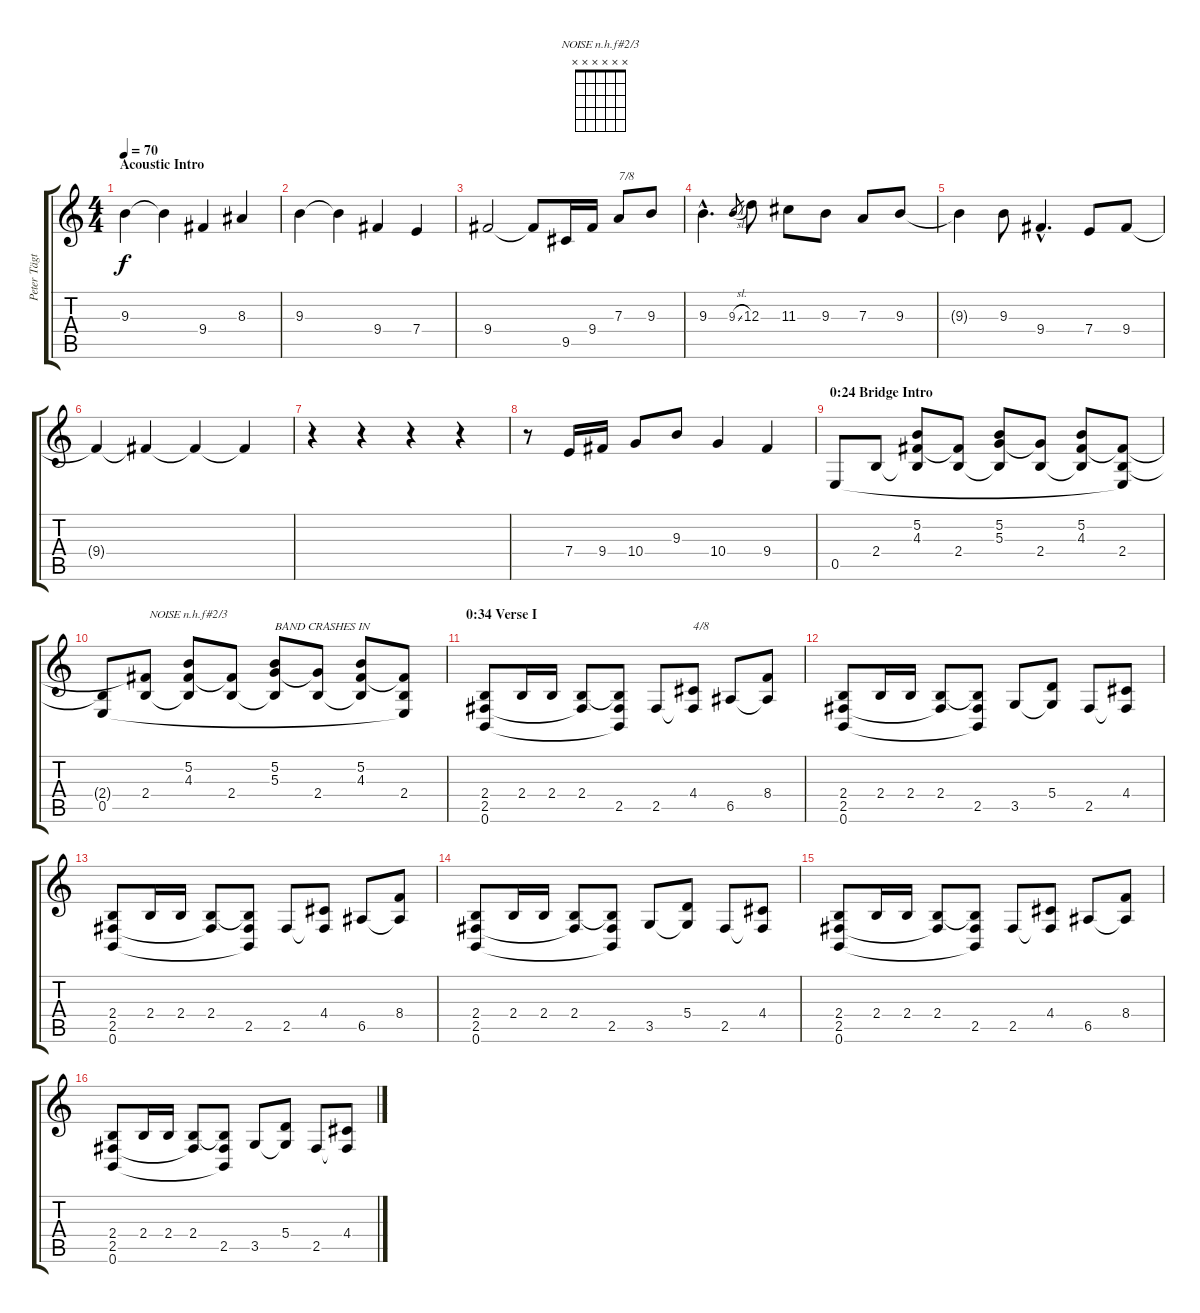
\track ("Peter Tägtgren (Lead Guitar)" "Peter Tägt") {instrument distortionguitar}
\staff {score tabs}
\tuning (B3 Gb3 D3 A2 E2 B1) {hide}
\chord ("NOISE n.h.f#2/3" x x x x x x)
\ts (4 4)
\section ("" "Acoustic Intro")
\tempo 70
\clef g2
\ks c
9.3.4{dy f instrument acousticguitarsteel} 9.3{t}.4 9.4.4 8.3.4 |
9.3.4 9.3{t}.4 9.4.4 7.4.4 |
9.4.2 9.4{t}.8 9.5.16 9.4.16 7.3.8{txt "7/8"} 9.3.8 |
9.3{hac}.4{d} 9.3{sl}.8{gr} 12.3.8 11.3.8 9.3.8 7.3.8 9.3.8 |
9.3{t}.4 9.3.8 9.4{hac}.4{d} 7.4.8 9.4.8 |
9.4{t}.4 9.4{t}.4 9.4{t}.4 9.4{t}.4 |
r.4 r.4 r.4 r.4 |
r.8 7.4.16 9.4.16 10.4.8 9.3.8 10.4.4 9.4.4 |
\section ("" "0:24 Bridge Intro")
0.5.8 2.4.8 (5.2 4.3 2.4{t}).8 (4.3{t} 2.4).8 (5.2 5.3 2.4{t}).8 (5.3{t} 2.4).8 (5.2 4.3 2.4{t}).8 (4.3{t} 2.4 0.5{t}).8 |
(2.4{t} 0.5).8 (4.3{t} 2.4).8 (5.2 4.3 2.4{t}).8{ch "NOISE n.h.f#2/3"} (4.3{t} 2.4).8 (5.2 5.3 2.4{t}).8{txt "BAND CRASHES IN"} (5.3{t} 2.4).8 (5.2 4.3 2.4{t}).8 (4.3{t} 2.4 0.5{t}).8 |
\section ("" "0:34 Verse I")
(2.4 2.5 0.6).8{volume 16 instrument distortionguitar} 2.4.16 2.4.16 (2.4 2.5{t}).8 (2.4{t} 2.5 0.6{t}).8 2.5.8 (4.4 2.5{t}).8{txt "4/8"} 6.5.8 (8.4 6.5{t}).8 |
(2.4 2.5 0.6).8 2.4.16 2.4.16 (2.4 2.5{t}).8 (2.4{t} 2.5 0.6{t}).8 3.5.8 (5.4 3.5{t}).8 2.5.8 (4.4 2.5{t}).8 |
(2.4 2.5 0.6).8 2.4.16 2.4.16 (2.4 2.5{t}).8 (2.4{t} 2.5 0.6{t}).8 2.5.8 (4.4 2.5{t}).8 6.5.8 (8.4 6.5{t}).8 |
(2.4 2.5 0.6).8 2.4.16 2.4.16 (2.4 2.5{t}).8 (2.4{t} 2.5 0.6{t}).8 3.5.8 (5.4 3.5{t}).8 2.5.8 (4.4 2.5{t}).8 |
(2.4 2.5 0.6).8 2.4.16 2.4.16 (2.4 2.5{t}).8 (2.4{t} 2.5 0.6{t}).8 2.5.8 (4.4 2.5{t}).8 6.5.8 (8.4 6.5{t}).8 |
(2.4 2.5 0.6).8 2.4.16 2.4.16 (2.4 2.5{t}).8 (2.4{t} 2.5 0.6{t}).8 3.5.8 (5.4 3.5{t}).8 2.5.8 (4.4 2.5{t}).8
